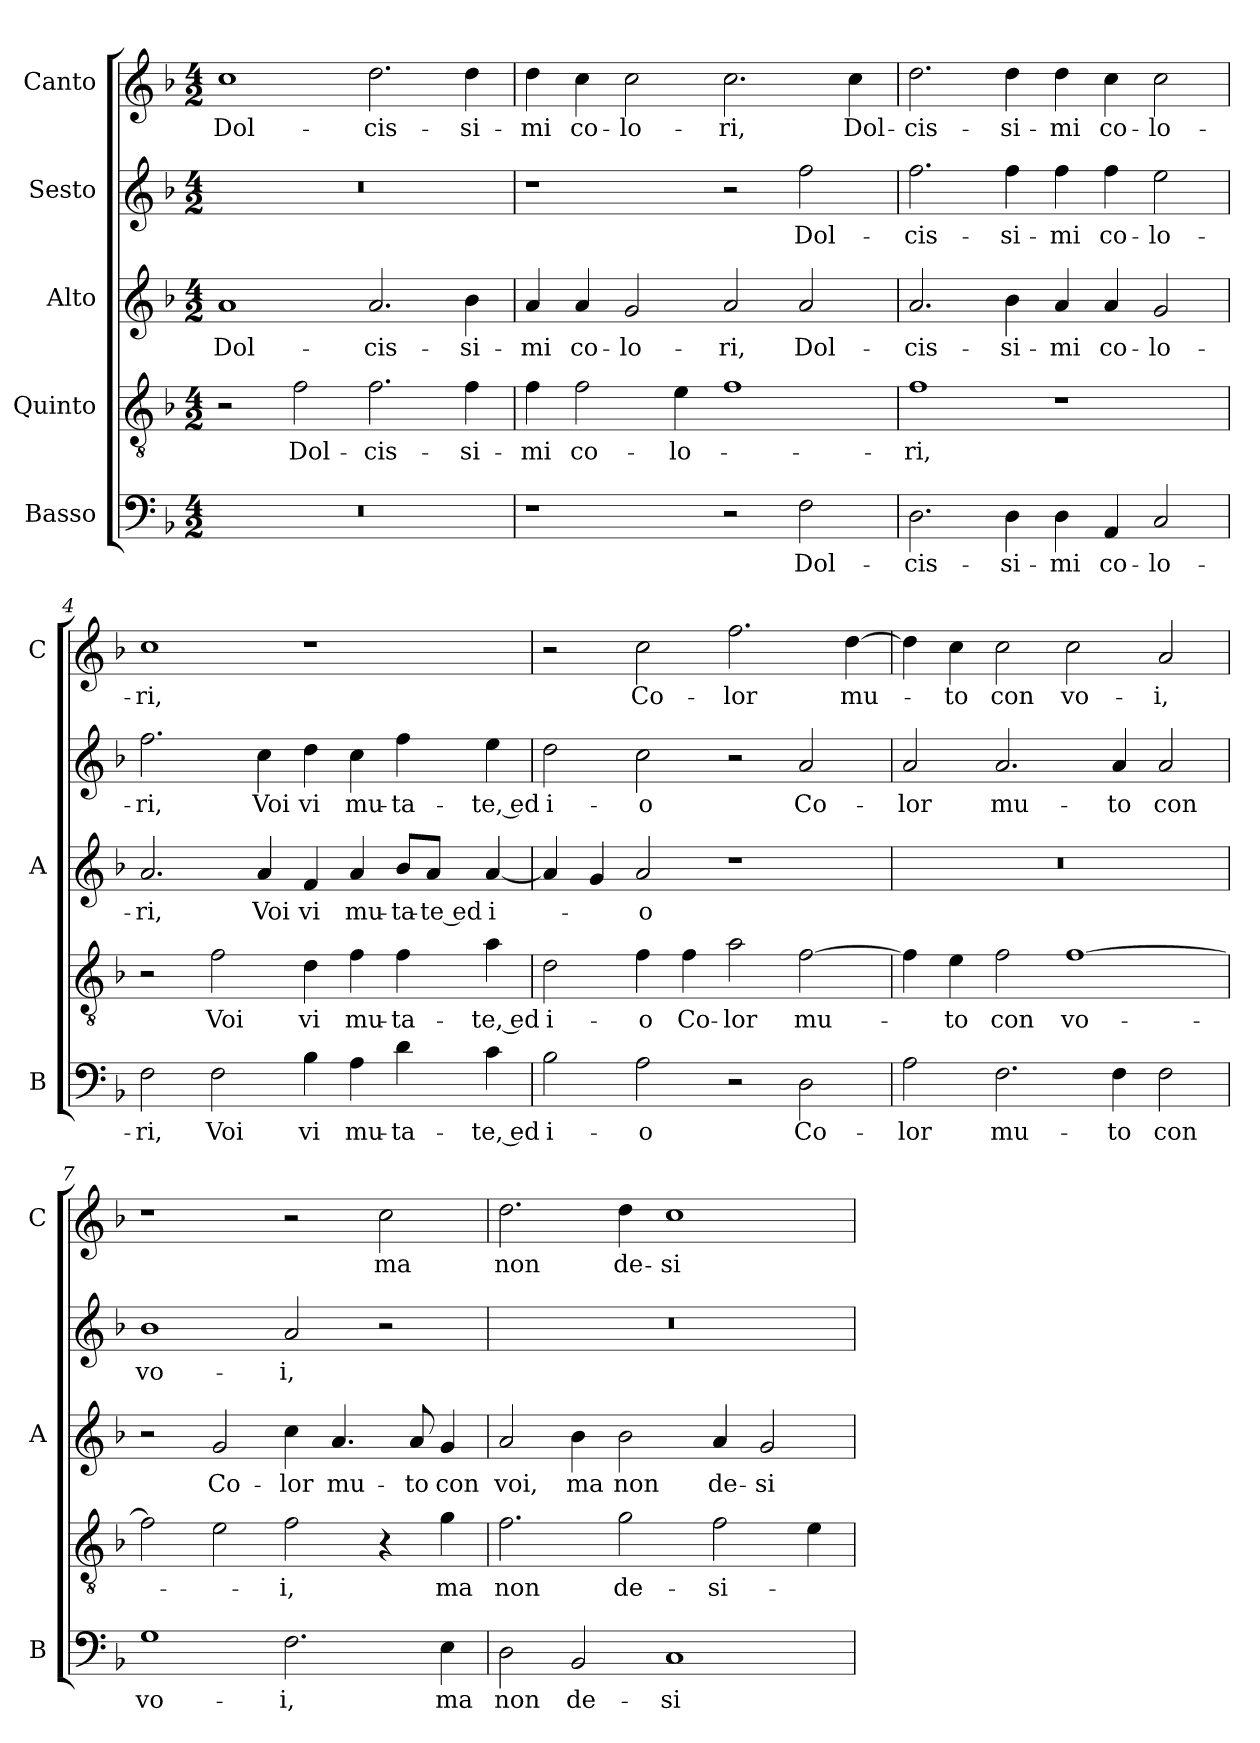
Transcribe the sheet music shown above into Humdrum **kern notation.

**kern	**text	**kern	**text	**kern	**text	**kern	**text	**kern	**text
*part5	*part5	*part4	*part4	*part3	*part3	*part2	*part2	*part1	*part1
*staff5	*staff5	*staff4	*staff4	*staff3	*staff3	*staff2	*staff2	*staff1	*staff1
*I"Basso	*	*I"Quinto	*	*I"Alto	*	*I"Sesto	*	*I"Canto	*
*I'B	*	*	*	*I'A	*	*	*	*I'C	*
*clefF4	*	*clefGv2	*	*clefG2	*	*clefG2	*	*clefG2	*
*k[b-]	*	*k[b-]	*	*k[b-]	*	*k[b-]	*	*k[b-]	*
*F:	*	*F:	*	*F:	*	*F:	*	*F:	*
*M4/2	*	*M4/2	*	*M4/2	*	*M4/2	*	*M4/2	*
=1	=1	=1	=1	=1	=1	=1	=1	=1	=1
0r	.	2r	.	1a	Dol-	0r	.	1cc	Dol-
.	.	2f	Dol-	.	.	.	.	.	.
.	.	2.f	-cis-	2.a	-cis-	.	.	2.dd	-cis-
.	.	4f	-si-	4b-	-si-	.	.	4dd	-si-
=2	=2	=2	=2	=2	=2	=2	=2	=2	=2
1r	.	4f	-mi	4a	-mi	1r	.	4dd	-mi
.	.	2f	co-	4a	co-	.	.	4cc	co-
.	.	.	.	2g	-lo-	.	.	2cc	-lo-
.	.	4e	-lo-	.	.	.	.	.	.
2r	.	1f	.	2a	-ri,	2r	.	2.cc	-ri,
2F	Dol-	.	.	2a	Dol-	2ff	Dol-	.	.
.	.	.	.	.	.	.	.	4cc	Dol-
=3	=3	=3	=3	=3	=3	=3	=3	=3	=3
2.D	-cis-	1f	-ri,	2.a	-cis-	2.ff	-cis-	2.dd	-cis-
4D	-si-	.	.	4b-	-si-	4ff	-si-	4dd	-si-
4D	-mi	1r	.	4a	-mi	4ff	-mi	4dd	-mi
4AA	co-	.	.	4a	co-	4ff	co-	4cc	co-
2C	-lo-	.	.	2g	-lo-	2ee	-lo-	2cc	-lo-
=4	=4	=4	=4	=4	=4	=4	=4	=4	=4
2F	-ri,	2r	.	2.a	-ri,	2.ff	-ri,	1cc	-ri,
2F	Voi	2f	Voi	.	.	.	.	.	.
.	.	.	.	4a	Voi	4cc	Voi	.	.
4B-	vi	4d	vi	4f	vi	4dd	vi	1r	.
4A	mu-	4f	mu-	4a	mu-	4cc	mu-	.	.
4d	-ta-	4f	-ta-	8b-/L	-ta-	4ff	-ta-	.	.
.	.	.	.	8a/J	-te ed	.	.	.	.
4c	-te, ed	4a	-te, ed	[4a	i-	4ee	-te, ed	.	.
=5	=5	=5	=5	=5	=5	=5	=5	=5	=5
2B-	i-	2d	i-	4a]	.	2dd	i-	2r	.
.	.	.	.	4g	.	.	.	.	.
2A	-o	4f	-o	2a	-o	2cc	-o	2cc	Co-
.	.	4f	Co-	.	.	.	.	.	.
2r	.	2a	-lor	1r	.	2r	.	2.ff	-lor
2D	Co-	[2f	mu-	.	.	2a	Co-	.	.
.	.	.	.	.	.	.	.	[4dd	mu-
=6	=6	=6	=6	=6	=6	=6	=6	=6	=6
2A	-lor	4f]	.	0r	.	2a	-lor	4dd]	.
.	.	4e	-to	.	.	.	.	4cc	-to
2.F	mu-	2f	con	.	.	2.a	mu-	2cc	con
.	.	[1f	vo-	.	.	.	.	2cc	vo-
4F	-to	.	.	.	.	4a	-to	.	.
2F	con	.	.	.	.	2a	con	2a	-i,
=7	=7	=7	=7	=7	=7	=7	=7	=7	=7
1G	vo-	2f]	.	2r	.	1b-	vo-	1r	.
.	.	2e	.	2g	Co-	.	.	.	.
2.F	-i,	2f	-i,	4cc	-lor	2a	-i,	2r	.
.	.	.	.	4.a	mu-	.	.	.	.
.	.	4r	.	.	.	2r	.	2cc	ma
.	.	.	.	8a	-to	.	.	.	.
4E	ma	4g	ma	4g	con	.	.	.	.
=8	=8	=8	=8	=8	=8	=8	=8	=8	=8
2D	non	2.f	non	2a	voi,	0r	.	2.dd	non
2BB-	de-	.	.	4b-	ma	.	.	.	.
.	.	2g	de-	2b-	non	.	.	4dd	de-
1C	-si-	.	.	.	.	.	.	1cc	-si-
.	.	2f	-si-	4a	de-	.	.	.	.
.	.	.	.	2g	-si-	.	.	.	.
.	.	4e	.	.	.	.	.	.	.
=	=	=	=	=	=	=	=	=	=
*-	*-	*-	*-	*-	*-	*-	*-	*-	*-
